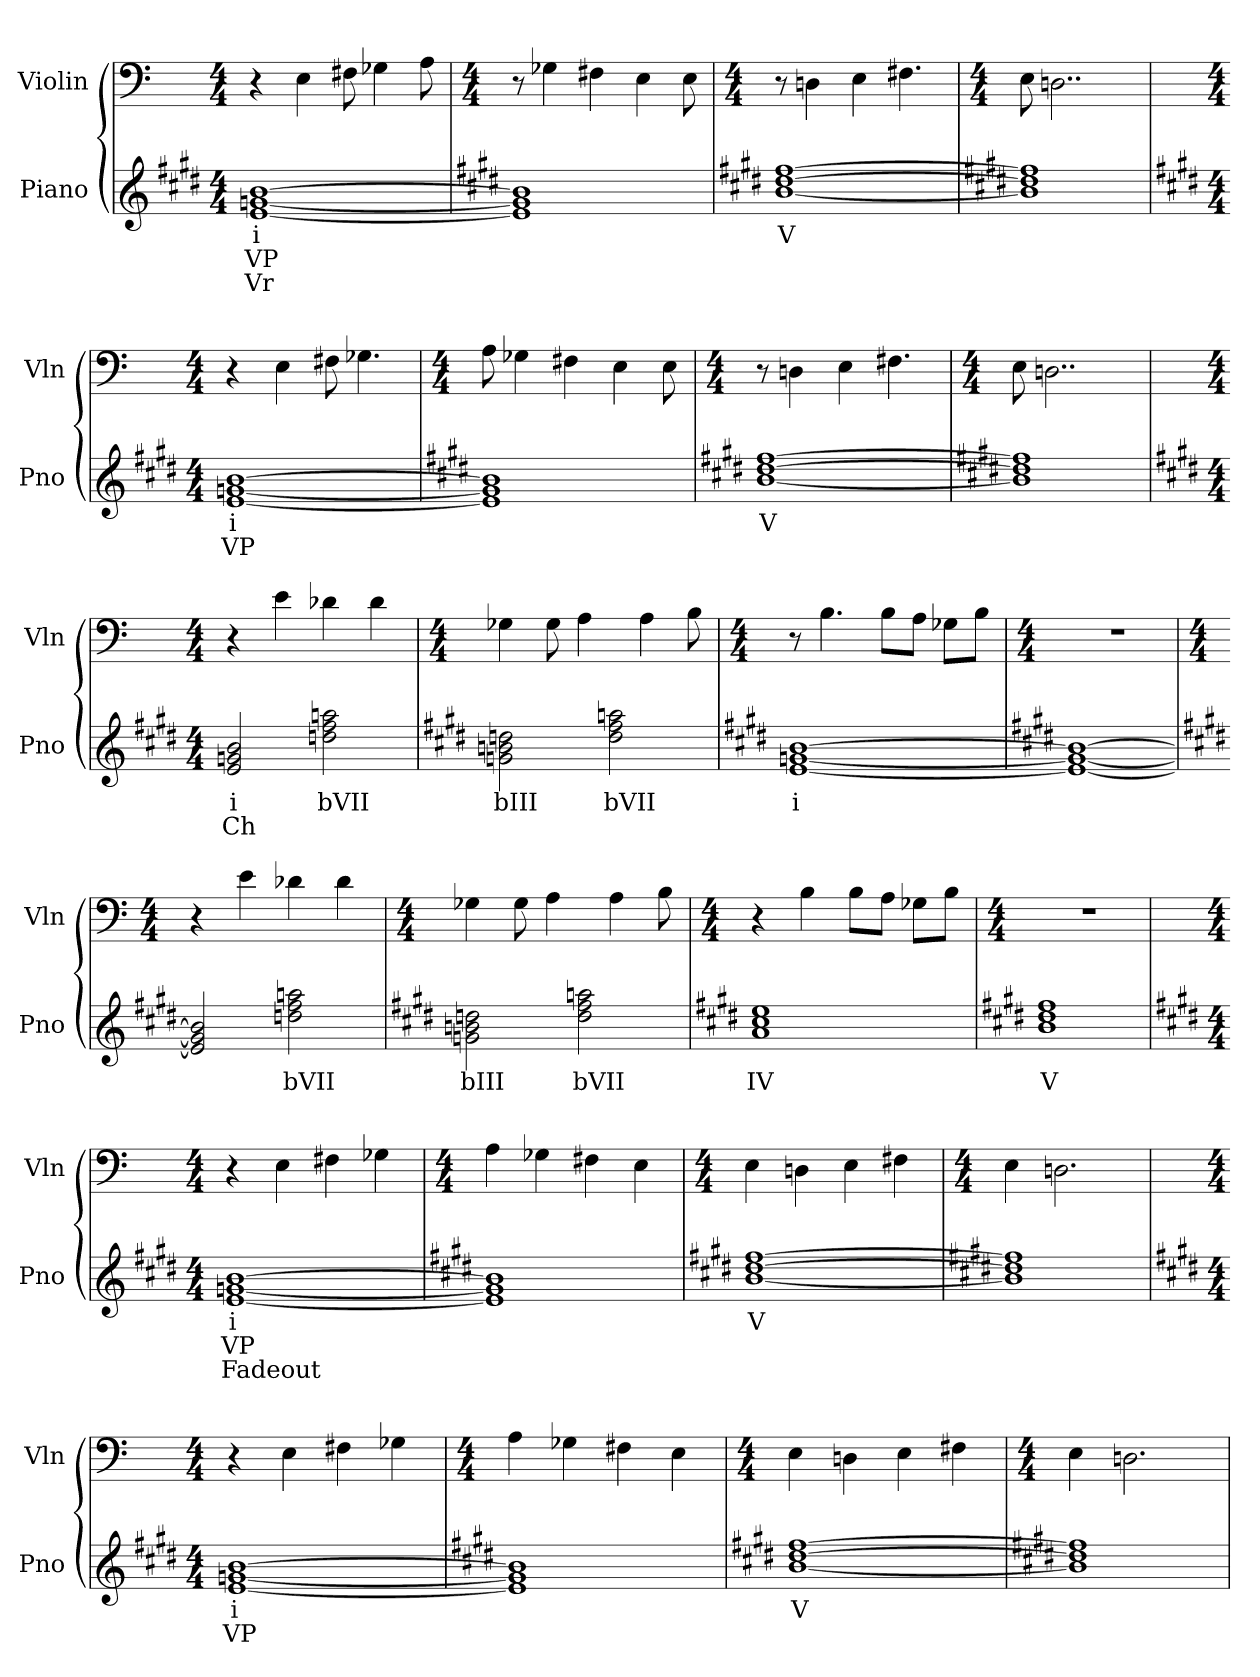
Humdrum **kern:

**kern	**text	**text	**text	**kern
*part2	*part2	*part2	*part2	*part1
*staff2	*staff2	*staff2	*staff2	*staff1
*I"Piano	*	*	*	*I"Violin
*I'Pno	*	*	*	*I'Vln
*k[f#c#g#d#]	*	*	*	*
*E:	*	*	*	*
*M4/4	*	*	*	*M4/4
=	=	=	=	=
[1e [1gn [1b	i	VP	Vr	4r
.	.	.	.	4E
.	.	.	.	8F#X
.	.	.	.	4G-X
.	.	.	.	8A
=	=	=	=	=
*k[f#c#g#d#]	*	*	*	*
*E:	*	*	*	*
*	*	*	*	*M4/4
1e] 1gn] 1b]	.	.	.	8r
.	.	.	.	4G-X
.	.	.	.	4F#X
.	.	.	.	4E
.	.	.	.	8E
=	=	=	=	=
*k[f#c#g#d#]	*	*	*	*
*E:	*	*	*	*
*	*	*	*	*M4/4
[1b [1dd# [1ff#	V	.	.	8r
.	.	.	.	4Dn
.	.	.	.	4E
.	.	.	.	4.F#X
=	=	=	=	=
*k[f#c#g#d#]	*	*	*	*
*E:	*	*	*	*
*	*	*	*	*M4/4
1b] 1dd#] 1ff#]	.	.	.	8E
.	.	.	.	2..Dn
=	=	=	=	=
*k[f#c#g#d#]	*	*	*	*
*E:	*	*	*	*
*M4/4	*	*	*	*M4/4
[1e [1gn [1b	i	VP	.	4r
.	.	.	.	4E
.	.	.	.	8F#X
.	.	.	.	4.G-X
=	=	=	=	=
*k[f#c#g#d#]	*	*	*	*
*E:	*	*	*	*
*	*	*	*	*M4/4
1e] 1gn] 1b]	.	.	.	8A
.	.	.	.	4G-X
.	.	.	.	4F#X
.	.	.	.	4E
.	.	.	.	8E
=	=	=	=	=
*k[f#c#g#d#]	*	*	*	*
*E:	*	*	*	*
*	*	*	*	*M4/4
[1b [1dd# [1ff#	V	.	.	8r
.	.	.	.	4Dn
.	.	.	.	4E
.	.	.	.	4.F#X
=	=	=	=	=
*k[f#c#g#d#]	*	*	*	*
*E:	*	*	*	*
*	*	*	*	*M4/4
1b] 1dd#] 1ff#]	.	.	.	8E
.	.	.	.	2..Dn
=	=	=	=	=
*k[f#c#g#d#]	*	*	*	*
*E:	*	*	*	*
*M4/4	*	*	*	*M4/4
2e 2gn 2b	i	Ch	.	4r
.	.	.	.	4e
2ddn 2ff# 2aan	bVII	.	.	4d-X
.	.	.	.	4d-
=	=	=	=	=
*k[f#c#g#d#]	*	*	*	*
*E:	*	*	*	*
*	*	*	*	*M4/4
2gn 2bn 2ddn	bIII	.	.	4G-X
.	.	.	.	8G-
.	.	.	.	4A
2dd 2ff# 2aan	bVII	.	.	.
.	.	.	.	4A
.	.	.	.	8B
=	=	=	=	=
*k[f#c#g#d#]	*	*	*	*
*E:	*	*	*	*
*	*	*	*	*M4/4
[1e [1gn [1b	i	.	.	8r
.	.	.	.	4.B
.	.	.	.	8BL
.	.	.	.	8AJ
.	.	.	.	8G-XL
.	.	.	.	8BJ
=	=	=	=	=
*k[f#c#g#d#]	*	*	*	*
*E:	*	*	*	*
*	*	*	*	*M4/4
1e_ 1gn_ 1b_	.	.	.	1r
=	=	=	=	=
*k[f#c#g#d#]	*	*	*	*
*E:	*	*	*	*
*	*	*	*	*M4/4
2e] 2gn] 2b]	.	.	.	4r
.	.	.	.	4e
2ddn 2ff# 2aan	bVII	.	.	4d-X
.	.	.	.	4d-
=	=	=	=	=
*k[f#c#g#d#]	*	*	*	*
*E:	*	*	*	*
*	*	*	*	*M4/4
2gn 2bn 2ddn	bIII	.	.	4G-X
.	.	.	.	8G-
.	.	.	.	4A
2dd 2ff# 2aan	bVII	.	.	.
.	.	.	.	4A
.	.	.	.	8B
=	=	=	=	=
*k[f#c#g#d#]	*	*	*	*
*E:	*	*	*	*
*	*	*	*	*M4/4
1a 1cc# 1ee	IV	.	.	4r
.	.	.	.	4B
.	.	.	.	8BL
.	.	.	.	8AJ
.	.	.	.	8G-XL
.	.	.	.	8BJ
=	=	=	=	=
*k[f#c#g#d#]	*	*	*	*
*E:	*	*	*	*
*	*	*	*	*M4/4
1b 1dd# 1ff#	V	.	.	1r
=	=	=	=	=
*k[f#c#g#d#]	*	*	*	*
*E:	*	*	*	*
*M4/4	*	*	*	*M4/4
[1e [1gn [1b	i	VP	Fadeout	4r
.	.	.	.	4E
.	.	.	.	4F#X
.	.	.	.	4G-X
=	=	=	=	=
*k[f#c#g#d#]	*	*	*	*
*E:	*	*	*	*
*	*	*	*	*M4/4
1e] 1gn] 1b]	.	.	.	4A
.	.	.	.	4G-X
.	.	.	.	4F#X
.	.	.	.	4E
=	=	=	=	=
*k[f#c#g#d#]	*	*	*	*
*E:	*	*	*	*
*	*	*	*	*M4/4
[1b [1dd# [1ff#	V	.	.	4E
.	.	.	.	4Dn
.	.	.	.	4E
.	.	.	.	4F#X
=	=	=	=	=
*k[f#c#g#d#]	*	*	*	*
*E:	*	*	*	*
*	*	*	*	*M4/4
1b] 1dd#] 1ff#]	.	.	.	4E
.	.	.	.	2.Dn
=	=	=	=	=
*k[f#c#g#d#]	*	*	*	*
*E:	*	*	*	*
*M4/4	*	*	*	*M4/4
[1e [1gn [1b	i	VP	.	4r
.	.	.	.	4E
.	.	.	.	4F#X
.	.	.	.	4G-X
=	=	=	=	=
*k[f#c#g#d#]	*	*	*	*
*E:	*	*	*	*
*	*	*	*	*M4/4
1e] 1gn] 1b]	.	.	.	4A
.	.	.	.	4G-X
.	.	.	.	4F#X
.	.	.	.	4E
=	=	=	=	=
*k[f#c#g#d#]	*	*	*	*
*E:	*	*	*	*
*	*	*	*	*M4/4
[1b [1dd# [1ff#	V	.	.	4E
.	.	.	.	4Dn
.	.	.	.	4E
.	.	.	.	4F#X
=	=	=	=	=
*k[f#c#g#d#]	*	*	*	*
*E:	*	*	*	*
*	*	*	*	*M4/4
1b] 1dd#] 1ff#]	.	.	.	4E
.	.	.	.	2.Dn
=	=	=	=	=
*-	*-	*-	*-	*-
